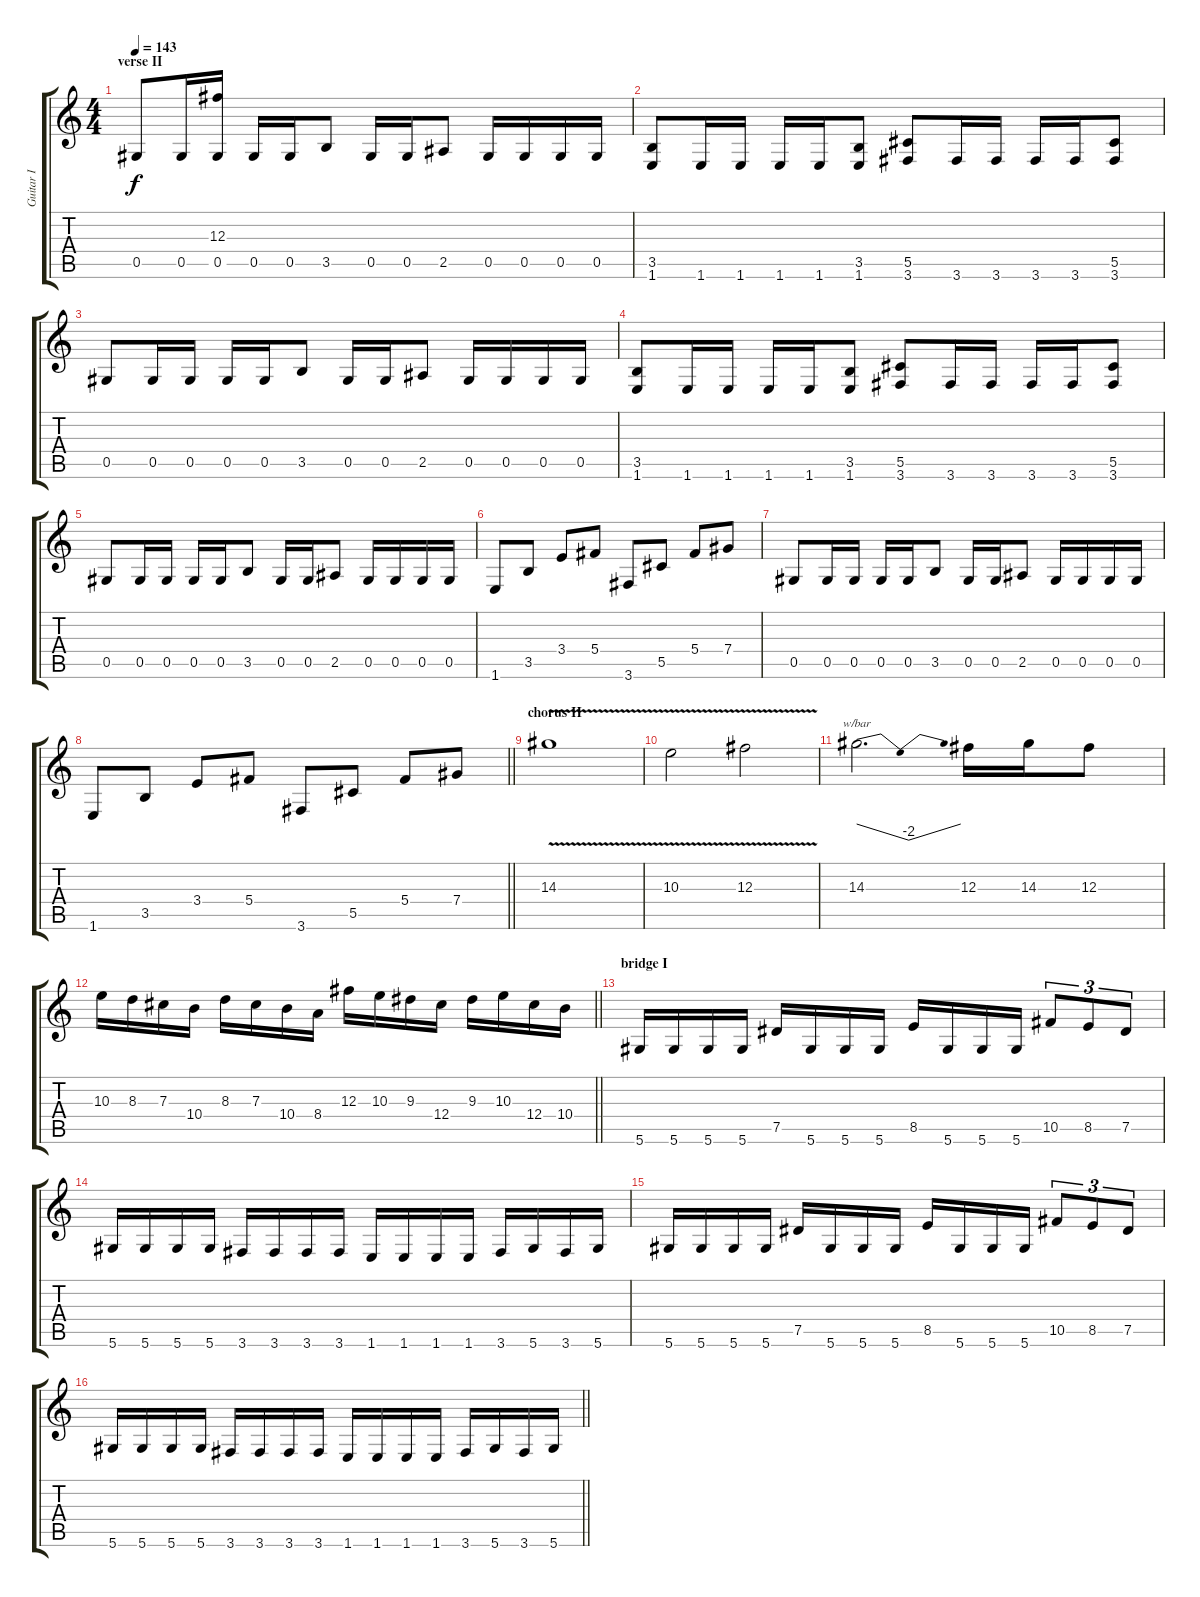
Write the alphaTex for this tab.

\track ("Guitar I" "Guitar I") {instrument distortionguitar}
\staff {score tabs}
\tuning (Eb4 Bb3 Gb3 Db3 Ab2 Eb2) {hide}
\ts (4 4)
\section ("" "verse II")
\tempo 143
\clef g2
\ks c
0.5.8{dy f} 0.5.16 (12.3{t} 0.5).16 0.5.16 0.5.16 3.5.8 0.5.16 0.5.16 2.5.8 0.5.16 0.5.16 0.5.16 0.5.16 |
(3.5 1.6).8 1.6.16 1.6.16 1.6.16 1.6.16 (3.5 1.6).8 (5.5 3.6).8 3.6.16 3.6.16 3.6.16 3.6.16 (5.5 3.6).8 |
0.5.8 0.5.16 0.5.16 0.5.16 0.5.16 3.5.8 0.5.16 0.5.16 2.5.8 0.5.16 0.5.16 0.5.16 0.5.16 |
(3.5 1.6).8 1.6.16 1.6.16 1.6.16 1.6.16 (3.5 1.6).8 (5.5 3.6).8 3.6.16 3.6.16 3.6.16 3.6.16 (5.5 3.6).8 |
0.5.8 0.5.16 0.5.16 0.5.16 0.5.16 3.5.8 0.5.16 0.5.16 2.5.8 0.5.16 0.5.16 0.5.16 0.5.16 |
1.6.8 3.5.8 3.4.8 5.4.8 3.6.8 5.5.8 5.4.8 7.4.8 |
0.5.8 0.5.16 0.5.16 0.5.16 0.5.16 3.5.8 0.5.16 0.5.16 2.5.8 0.5.16 0.5.16 0.5.16 0.5.16 |
\barLineRight lightlight
1.6.8 3.5.8 3.4.8 5.4.8 3.6.8 5.5.8 5.4.8 7.4.8 |
\section ("" "chorus II")
14.3{v}.1 |
10.3{v}.2 12.3{v}.2 |
14.3.2{d tbe (dip default 0 0 30 -8 60 0)} 12.3.16 14.3.16 12.3.8 |
\barLineRight lightlight
10.3.16 8.3.16 7.3.16 10.4.16 8.3.16 7.3.16 10.4.16 8.4.16 12.3.16 10.3.16 9.3.16 12.4.16 9.3.16 10.3.16 12.4.16 10.4.16 |
\section ("" "bridge I")
5.6.16 5.6.16 5.6.16 5.6.16 7.5.16 5.6.16 5.6.16 5.6.16 8.5.16 5.6.16 5.6.16 5.6.16 10.5.8{tu (3 2)} 8.5.8{tu (3 2)} 7.5.8{tu (3 2)} |
5.6.16 5.6.16 5.6.16 5.6.16 3.6.16 3.6.16 3.6.16 3.6.16 1.6.16 1.6.16 1.6.16 1.6.16 3.6.16 5.6.16 3.6.16 5.6.16 |
5.6.16 5.6.16 5.6.16 5.6.16 7.5.16 5.6.16 5.6.16 5.6.16 8.5.16 5.6.16 5.6.16 5.6.16 10.5.8{tu (3 2)} 8.5.8{tu (3 2)} 7.5.8{tu (3 2)} |
\barLineRight lightlight
5.6.16 5.6.16 5.6.16 5.6.16 3.6.16 3.6.16 3.6.16 3.6.16 1.6.16 1.6.16 1.6.16 1.6.16 3.6.16 5.6.16 3.6.16 5.6.16
